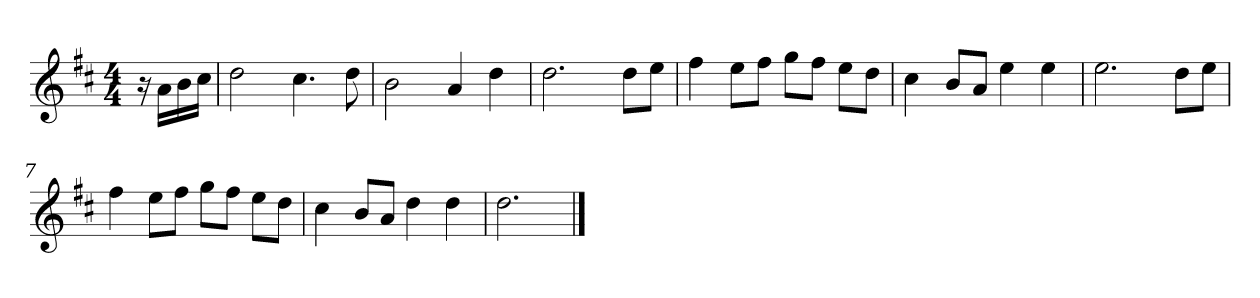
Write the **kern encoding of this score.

**kern
*part1
*staff1
*k[f#c#]
*M4/4
*MM120
=
16r
16aLL
16b
16cc#JJ
=1
2dd
4.cc#
8dd
=2
2b
4a
4dd
=3
2.dd
8ddL
8eeJ
=4
4ff#
8eeL
8ff#J
8ggL
8ff#J
8eeL
8ddJ
=5
4cc#
8bL
8aJ
4ee
4ee
=6
2.ee
8ddL
8eeJ
=7
4ff#
8eeL
8ff#J
8ggL
8ff#J
8eeL
8ddJ
=8
4cc#
8bL
8aJ
4dd
4dd
=9
2.dd
==
*-
